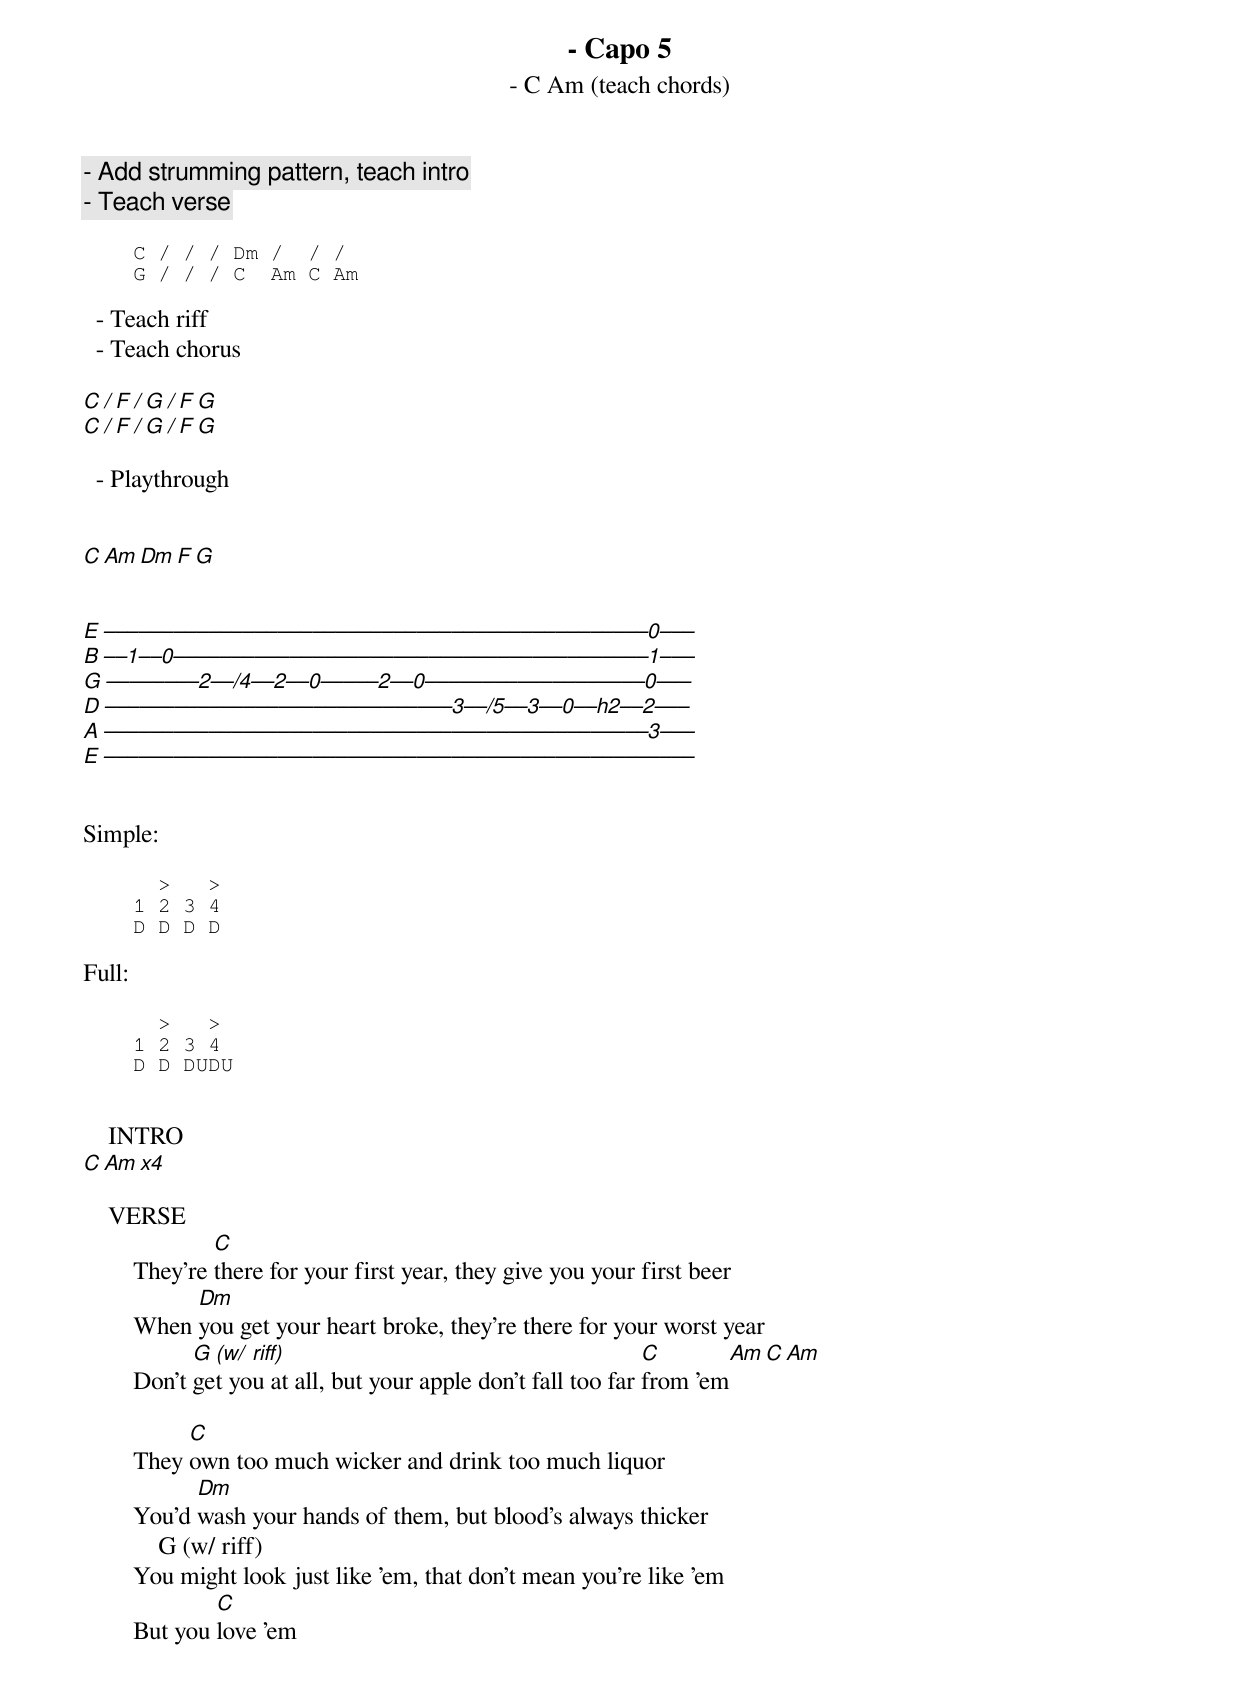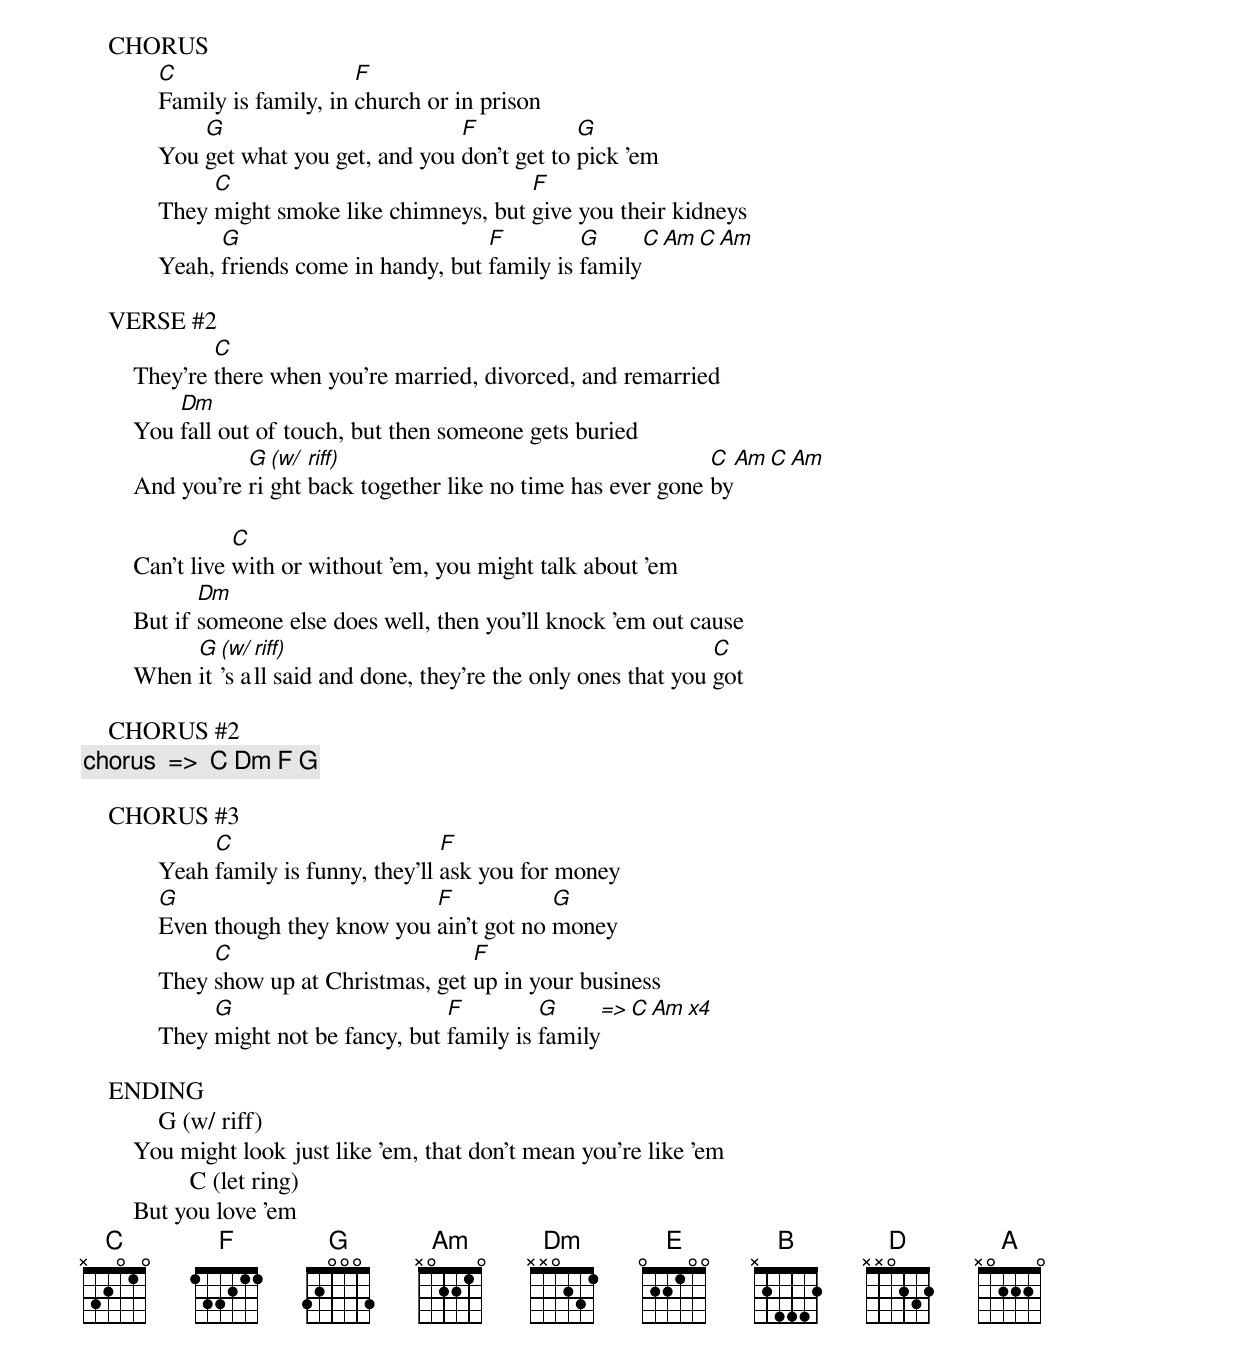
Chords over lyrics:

  - Capo 5
  - C Am (teach chords)
  - Add strumming pattern, teach intro
  - Teach verse

    C / / / Dm /  / /
    G / / / C  Am C Am

  - Teach riff
  - Teach chorus

    C / F / G / F G
    C / F / G / F G

  - Playthrough


    C Am Dm F G


    E –––––––––––––––––––––––––––––––––––––––––––––––0–––
    B ––1––0–––––––––––––––––––––––––––––––––––––––––1–––
    G ––––––––2––/4––2––0–––––2––0–––––––––––––––––––0–––
    D ––––––––––––––––––––––––––––––3––/5––3––0––h2––2–––
    A –––––––––––––––––––––––––––––––––––––––––––––––3–––
    E –––––––––––––––––––––––––––––––––––––––––––––––––––


Simple:

      >   >
    1 2 3 4
    D D D D

Full:

      >   >
    1 2 3 4
    D D DUDU


    INTRO
        C  Am    x4

    VERSE
                C
        They're there for your first year, they give you your first beer
             Dm
        When you get your heart broke, they're there for your worst year
              G (w/ riff)                                       C         Am  C  Am
        Don't get you at all, but your apple don't fall too far from 'em

             C
        They own too much wicker and drink too much liquor
              Dm
        You'd wash your hands of them, but blood's always thicker
            G (w/ riff)
        You might look just like 'em, that don't mean you're like 'em
                C
        But you love 'em

    CHORUS
            C                    F
            Family is family, in church or in prison
                G                         F            G
            You get what you get, and you don't get to pick 'em
                 C                              F
            They might smoke like chimneys, but give you their kidneys
                  G                          F         G        C Am C Am
            Yeah, friends come in handy, but family is family

    VERSE #2
                C
        They're there when you're married, divorced, and remarried
            Dm
        You fall out of touch, but then someone gets buried
                   G (w/ riff)                                    C  Am C Am
        And you're right back together like no time has ever gone by

                   C
        Can't live with or without 'em, you might talk about 'em
               Dm
        But if someone else does well, then you'll knock 'em out cause
             G (w/ riff)                                            C
        When it's all said and done, they're the only ones that you got

    CHORUS #2
            [chorus]  =>  C Dm F G

    CHORUS #3
                 C                        F
            Yeah family is funny, they'll ask you for money
            G                         F            G
            Even though they know you ain't got no money
                 C                         F
            They show up at Christmas, get up in your business
                 G                       F         G       =>   C  Am  x4
            They might not be fancy, but family is family

    ENDING
            G (w/ riff)
        You might look just like 'em, that don't mean you're like 'em
                 C (let ring)
        But you love 'em
